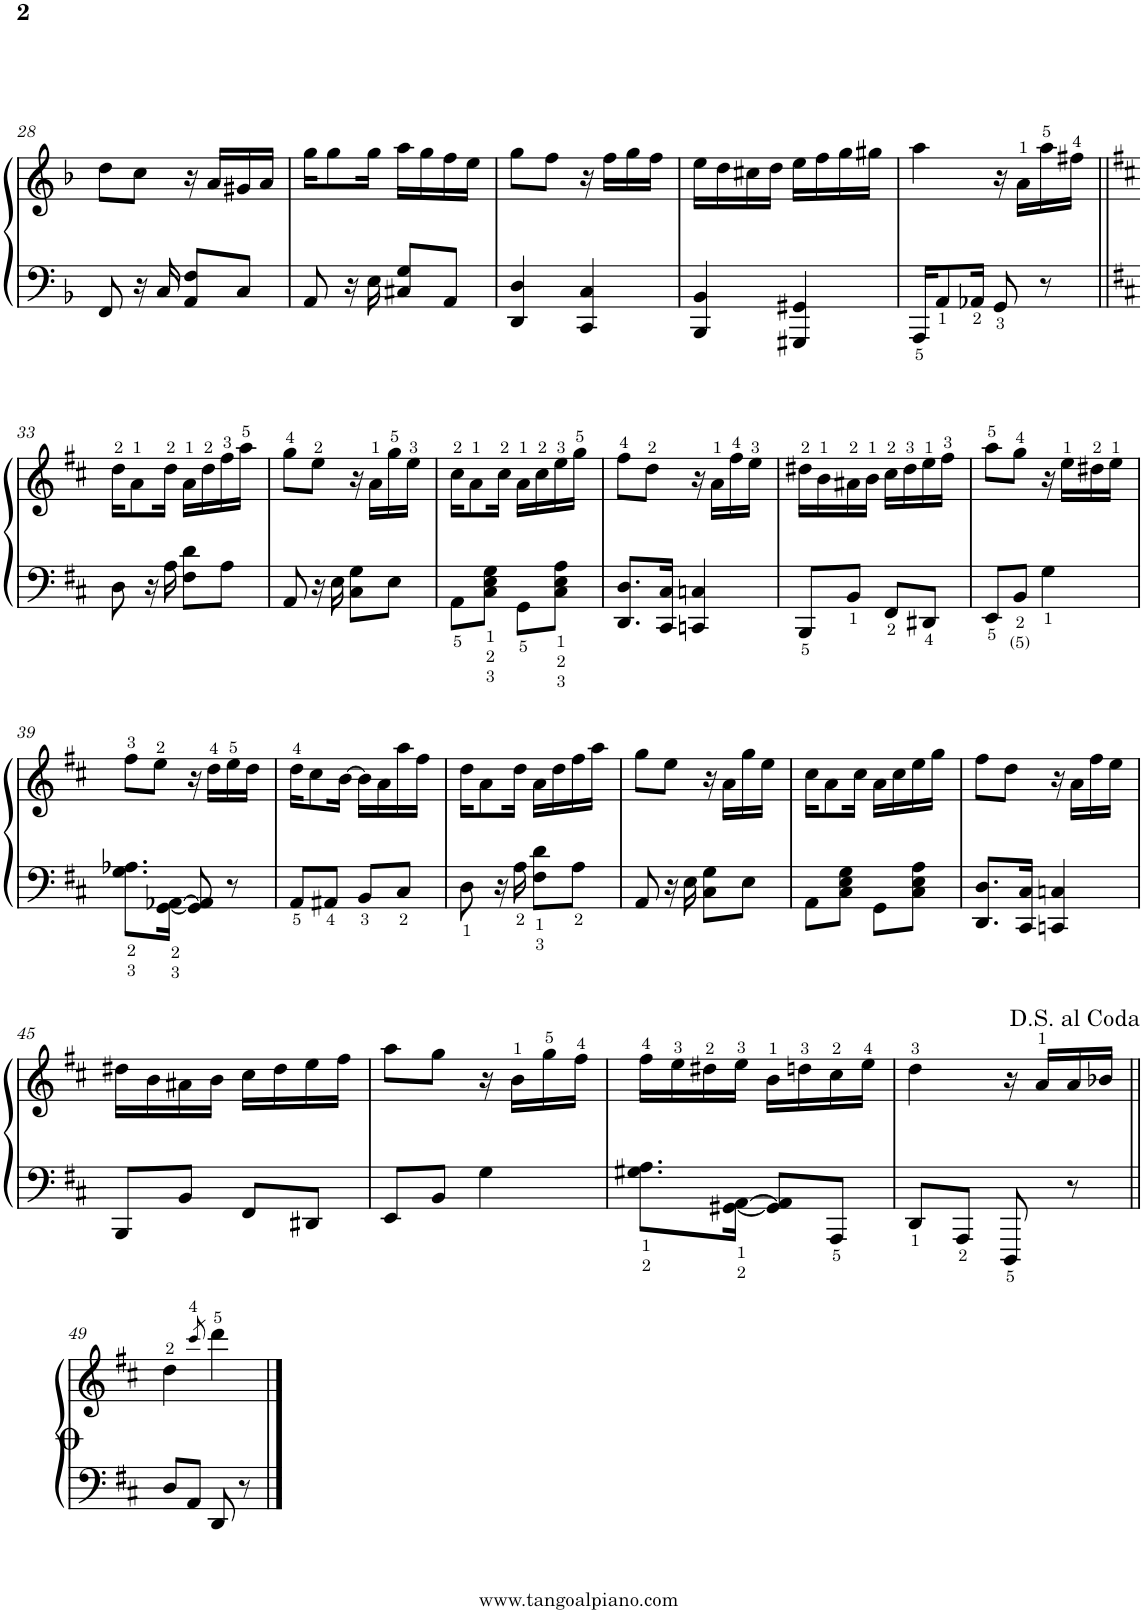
**kern	**kern
*part1	*part1
*staff2	*staff1
*I"Piano	*
*I'Pno.	*
!!LO:PB:g=z
*clefF4	*clefG2
*k[b-]	*k[b-]
*M2/4	*M2/4
=28	=28
8FF/	8dd\L
16r	8cc\J
16C/	.
8AA/ 8F/L	16r
.	16a/LL
8C/J	16g#X/
.	16a/JJ
=29	=29
8AA/	16gg\KL
.	8gg\
16r	.
16E\	16gg\Jk
8C#X/ 8G/L	16aa\LL
.	16gg\
8AA/J	16ff\
.	16ee\JJ
=30	=30
4DD/ 4D/	8gg\L
.	8ff\J
4CC/ 4C/	16r
.	16ff\LL
.	16gg\
.	16ff\JJ
=31	=31
4BBB-/ 4BB-/	16ee\LL
.	16dd\
.	16cc#X\
.	16dd\JJ
4GGG#X/ 4GG#X/	16ee\LL
.	16ff\
.	16gg\
.	16gg#X\JJ
=32	=32
16AAA/KL	4aa\
8AA/	.
16AA-X/Jk	.
8GG/	16r
.	16a\LL
8r	16aa\
.	16ff#X\JJ
!!LO:LB:g=z
=33||	=33||
*k[f#c#]	*k[f#c#]
8D\	16dd\KL
.	8a\
16r	.
16A\	16dd\Jk
8F#\ 8d\L	16a\LL
.	16dd\
8A\J	16ff#\
.	16aa\JJ
=34	=34
8AA/	8gg\L
16r	8ee\J
16E\	.
8C#\ 8G\L	16r
.	16a\LL
8E\J	16gg\
.	16ee\JJ
=35	=35
8AA\L	16cc#\KL
.	8a\
8C#\ 8E\ 8G\J	.
.	16cc#\Jk
8GG\L	16a\LL
.	16cc#\
8C#\ 8E\ 8A\J	16ee\
.	16gg\JJ
=36	=36
8.DD/ 8.D/L	8ff#\L
.	8dd\J
16CC#/ 16C#/Jk	.
4CCn/ 4Cn/	16r
.	16a\LL
.	16ff#\
.	16ee\JJ
=37	=37
8BBB/L	16dd#X\LL
.	16b\
8BB/J	16a#X\
.	16b\JJ
8FF#/L	16cc#\LL
.	16dd#\
8DD#X/J	16ee\
.	16ff#\JJ
=38	=38
8EE/L	8aa\L
8BB/J	8gg\J
4G\	16r
.	16ee\LL
.	16dd#X\
.	16ee\JJ
!!LO:LB:g=z
=39	=39
8.G\ 8.A-X\L	8ff#\L
.	8ee\J
[16GG\ [16AA-X\Jk	.
8GG/] 8AA-/]	16r
.	16dd\LL
8r	16ee\
.	16dd\JJ
=40	=40
8AA/L	16dd\KL
.	8cc#\
8AA#X/J	.
.	[16b\Jk
8BB/L	16b\LL]
.	16a\
8C#/J	16aa\
.	16ff#\JJ
=41	=41
8D\	16dd\KL
.	8a\
16r	.
16A\	16dd\Jk
8F#\ 8d\L	16a\LL
.	16dd\
8A\J	16ff#\
.	16aa\JJ
=42	=42
8AA/	8gg\L
16r	8ee\J
16E\	.
8C#\ 8G\L	16r
.	16a\LL
8E\J	16gg\
.	16ee\JJ
=43	=43
8AA\L	16cc#\KL
.	8a\
8C#\ 8E\ 8G\J	.
.	16cc#\Jk
8GG\L	16a\LL
.	16cc#\
8C#\ 8E\ 8A\J	16ee\
.	16gg\JJ
=44	=44
8.DD/ 8.D/L	8ff#\L
.	8dd\J
16CC#/ 16C#/Jk	.
4CCn/ 4Cn/	16r
.	16a\LL
.	16ff#\
.	16ee\JJ
!!LO:LB:g=z
=45	=45
8BBB/L	16dd#X\LL
.	16b\
8BB/J	16a#X\
.	16b\JJ
8FF#/L	16cc#\LL
.	16dd#\
8DD#X/J	16ee\
.	16ff#\JJ
=46	=46
8EE/L	8aa\L
8BB/J	8gg\J
4G\	16r
.	16b\LL
.	16gg\
.	16ff#\JJ
=47	=47
8.G#X\ 8.A\L	16ff#\LL
.	16ee\
.	16dd#X\
[16GG#X\ [16AA\Jk	16ee\JJ
8GG#/] 8AA/]L	16b\LL
.	16ddn\
8AAA/J	16cc#\
.	16ee\JJ
=48	=48
8DD/L	4dd\
8AAA/J	.
8DDD/	16r
.	16a/LL
8r	16a/
.	16b-X/JJ
!!LO:LB:g=z
=49||	=49||
8D/L	4dd\
8AA/J	.
.	8qccc#/
8DD/	4ddd\
8r	.
==	==
*-	*-
